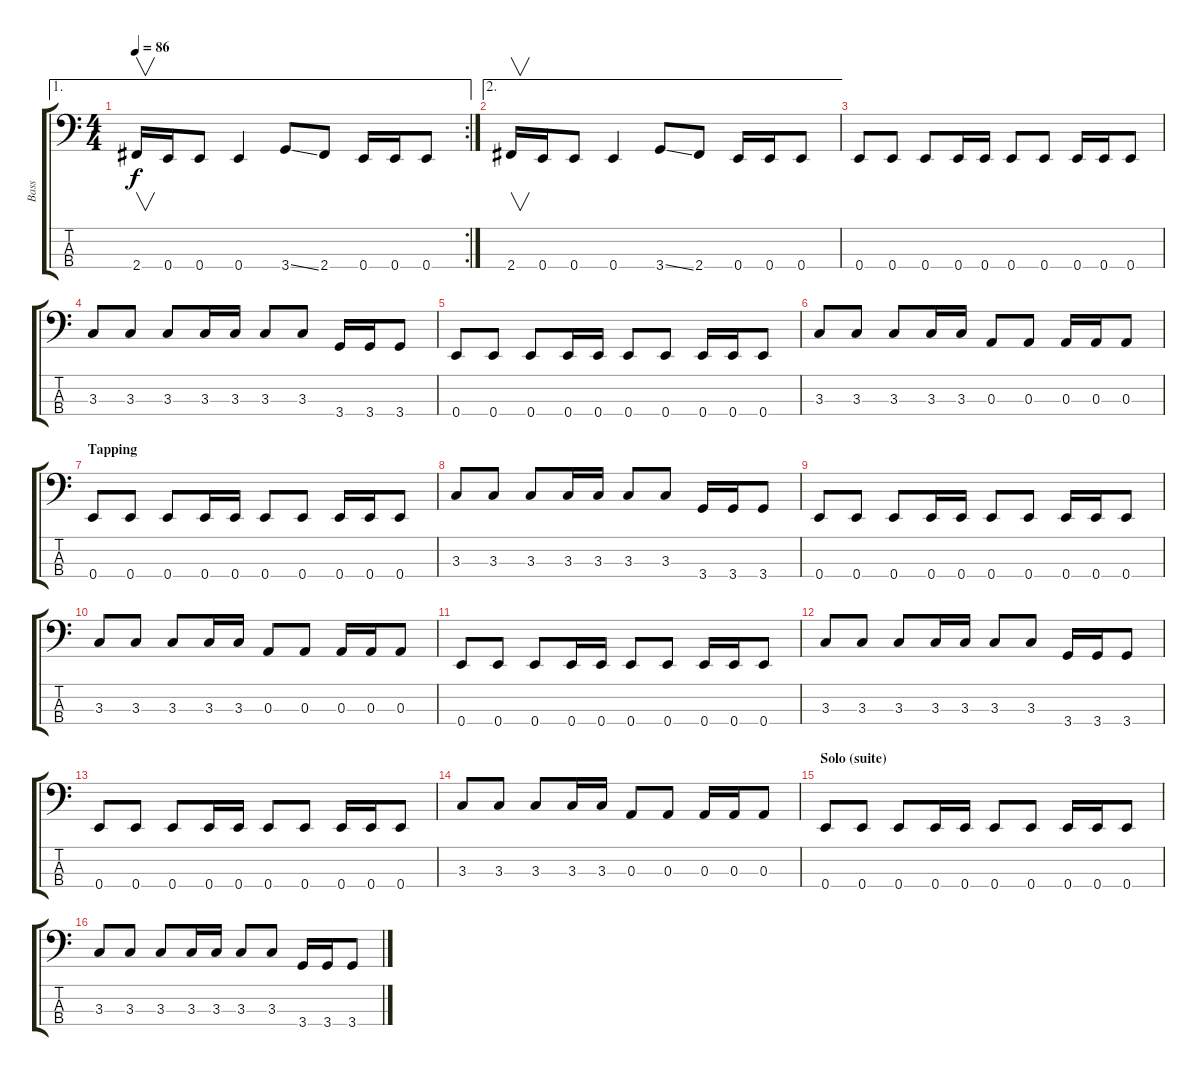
\track ("Bass" "Bass") {instrument electricbassfinger}
\staff {score tabs}
\tuning (G2 D2 A1 E1) {hide}
\ae 1
\rc 2
\ts (4 4)
\tempo 86
\clef f4
\ks c
2.4.16{v dy f} 0.4.16 0.4.8 0.4.4 3.4{ss}.8 2.4.8 0.4.16 0.4.16 0.4.8 |
\ae 2
2.4.16{v} 0.4.16 0.4.8 0.4.4 3.4{ss}.8 2.4.8 0.4.16 0.4.16 0.4.8 |
0.4.8 0.4.8 0.4.8 0.4.16 0.4.16 0.4.8 0.4.8 0.4.16 0.4.16 0.4.8 |
3.3.8 3.3.8 3.3.8 3.3.16 3.3.16 3.3.8 3.3.8 3.4.16 3.4.16 3.4.8 |
0.4.8 0.4.8 0.4.8 0.4.16 0.4.16 0.4.8 0.4.8 0.4.16 0.4.16 0.4.8 |
3.3.8 3.3.8 3.3.8 3.3.16 3.3.16 0.3.8 0.3.8 0.3.16 0.3.16 0.3.8 |
\section ("" "Tapping")
0.4.8 0.4.8 0.4.8 0.4.16 0.4.16 0.4.8 0.4.8 0.4.16 0.4.16 0.4.8 |
3.3.8 3.3.8 3.3.8 3.3.16 3.3.16 3.3.8 3.3.8 3.4.16 3.4.16 3.4.8 |
0.4.8 0.4.8 0.4.8 0.4.16 0.4.16 0.4.8 0.4.8 0.4.16 0.4.16 0.4.8 |
3.3.8 3.3.8 3.3.8 3.3.16 3.3.16 0.3.8 0.3.8 0.3.16 0.3.16 0.3.8 |
0.4.8 0.4.8 0.4.8 0.4.16 0.4.16 0.4.8 0.4.8 0.4.16 0.4.16 0.4.8 |
3.3.8 3.3.8 3.3.8 3.3.16 3.3.16 3.3.8 3.3.8 3.4.16 3.4.16 3.4.8 |
0.4.8 0.4.8 0.4.8 0.4.16 0.4.16 0.4.8 0.4.8 0.4.16 0.4.16 0.4.8 |
3.3.8 3.3.8 3.3.8 3.3.16 3.3.16 0.3.8 0.3.8 0.3.16 0.3.16 0.3.8 |
\section ("" "Solo (suite)")
0.4.8 0.4.8 0.4.8 0.4.16 0.4.16 0.4.8 0.4.8 0.4.16 0.4.16 0.4.8 |
3.3.8 3.3.8 3.3.8 3.3.16 3.3.16 3.3.8 3.3.8 3.4.16 3.4.16 3.4.8
